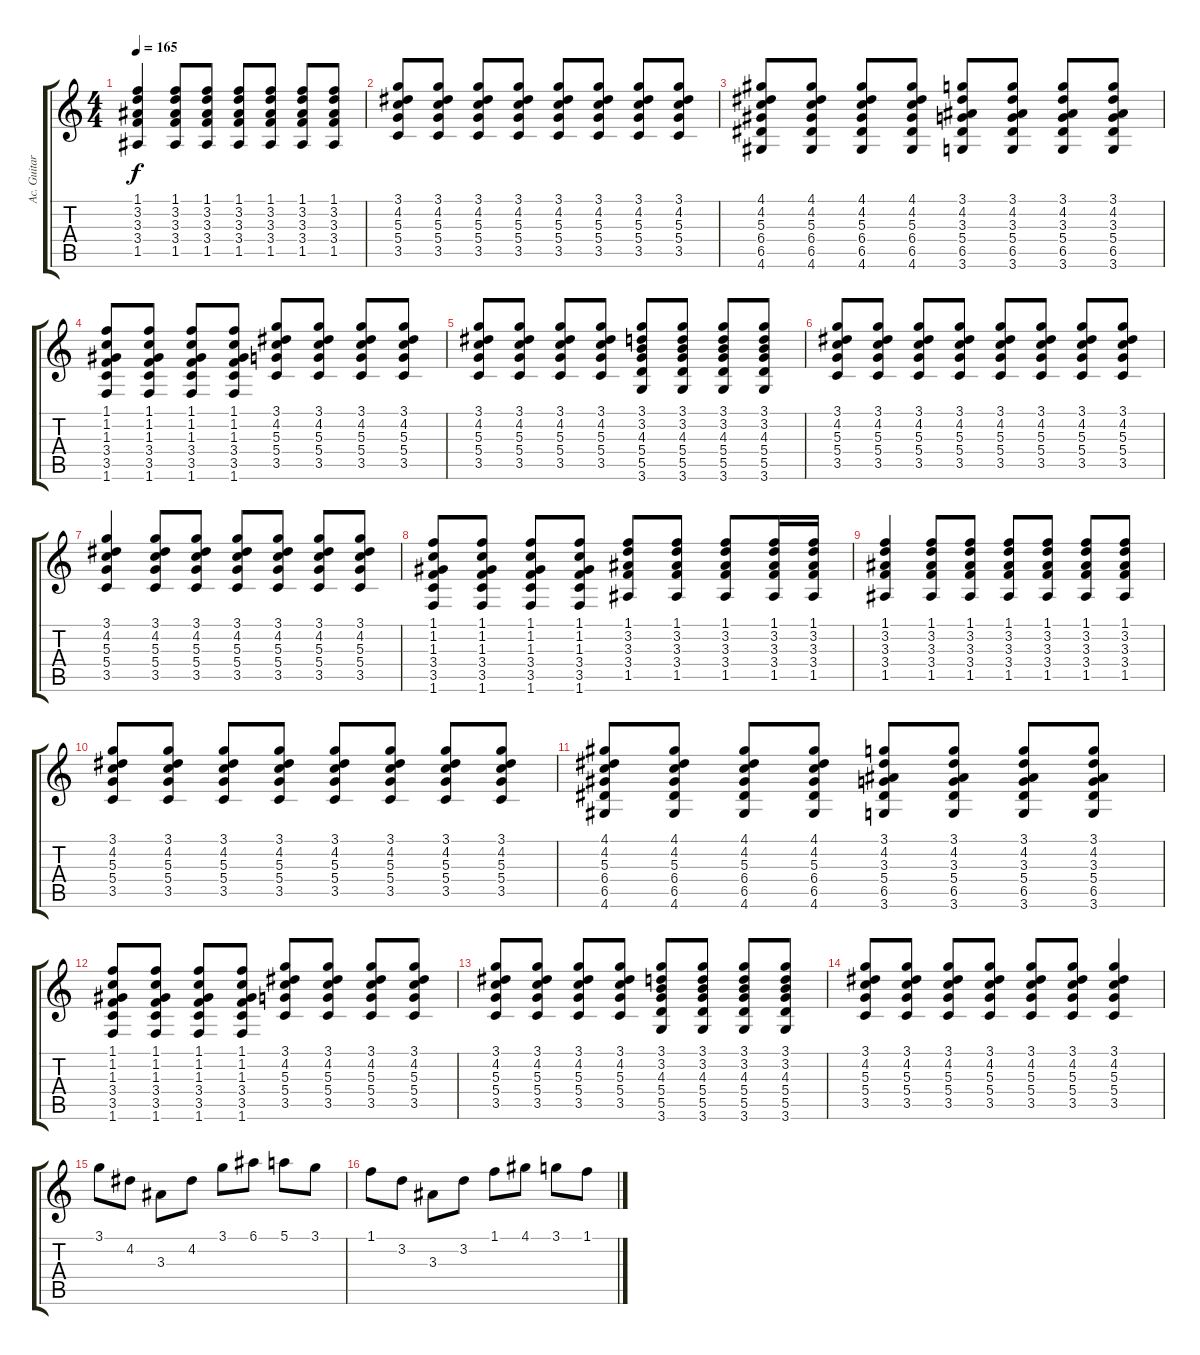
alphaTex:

\track ("Ac. Guitar 1" "Ac. Guitar") {instrument acousticguitarsteel}
\staff {score tabs}
\tuning (E4 B3 G3 D3 A2 E2) {hide}
\ts (4 4)
\tempo 165
\clef g2
\ks c
(1.1 3.2 3.3 3.4 1.5).4{dy f} (1.1 3.2 3.3 3.4 1.5).8 (1.1 3.2 3.3 3.4 1.5).8 (1.1 3.2 3.3 3.4 1.5).8 (1.1 3.2 3.3 3.4 1.5).8 (1.1 3.2 3.3 3.4 1.5).8 (1.1 3.2 3.3 3.4 1.5).8 |
(3.1 4.2 5.3 5.4 3.5).8 (3.1 4.2 5.3 5.4 3.5).8 (3.1 4.2 5.3 5.4 3.5).8 (3.1 4.2 5.3 5.4 3.5).8 (3.1 4.2 5.3 5.4 3.5).8 (3.1 4.2 5.3 5.4 3.5).8 (3.1 4.2 5.3 5.4 3.5).8 (3.1 4.2 5.3 5.4 3.5).8 |
(4.1 4.2 5.3 6.4 6.5 4.6).8 (4.1 4.2 5.3 6.4 6.5 4.6).8 (4.1 4.2 5.3 6.4 6.5 4.6).8 (4.1 4.2 5.3 6.4 6.5 4.6).8 (3.1 4.2 3.3 5.4 6.5 3.6).8 (3.1 4.2 3.3 5.4 6.5 3.6).8 (3.1 4.2 3.3 5.4 6.5 3.6).8 (3.1 4.2 3.3 5.4 6.5 3.6).8 |
(1.1 1.2 1.3 3.4 3.5 1.6).8 (1.1 1.2 1.3 3.4 3.5 1.6).8 (1.1 1.2 1.3 3.4 3.5 1.6).8 (1.1 1.2 1.3 3.4 3.5 1.6).8 (3.1 4.2 5.3 5.4 3.5).8 (3.1 4.2 5.3 5.4 3.5).8 (3.1 4.2 5.3 5.4 3.5).8 (3.1 4.2 5.3 5.4 3.5).8 |
(3.1 4.2 5.3 5.4 3.5).8 (3.1 4.2 5.3 5.4 3.5).8 (3.1 4.2 5.3 5.4 3.5).8 (3.1 4.2 5.3 5.4 3.5).8 (3.1 3.2 4.3 5.4 5.5 3.6).8 (3.1 3.2 4.3 5.4 5.5 3.6).8 (3.1 3.2 4.3 5.4 5.5 3.6).8 (3.1 3.2 4.3 5.4 5.5 3.6).8 |
(3.1 4.2 5.3 5.4 3.5).8 (3.1 4.2 5.3 5.4 3.5).8 (3.1 4.2 5.3 5.4 3.5).8 (3.1 4.2 5.3 5.4 3.5).8 (3.1 4.2 5.3 5.4 3.5).8 (3.1 4.2 5.3 5.4 3.5).8 (3.1 4.2 5.3 5.4 3.5).8 (3.1 4.2 5.3 5.4 3.5).8 |
(3.1 4.2 5.3 5.4 3.5).4 (3.1 4.2 5.3 5.4 3.5).8 (3.1 4.2 5.3 5.4 3.5).8 (3.1 4.2 5.3 5.4 3.5).8 (3.1 4.2 5.3 5.4 3.5).8 (3.1 4.2 5.3 5.4 3.5).8 (3.1 4.2 5.3 5.4 3.5).8 |
(1.1 1.2 1.3 3.4 3.5 1.6).8 (1.1 1.2 1.3 3.4 3.5 1.6).8 (1.1 1.2 1.3 3.4 3.5 1.6).8 (1.1 1.2 1.3 3.4 3.5 1.6).8 (1.1 3.2 3.3 3.4 1.5).8 (1.1 3.2 3.3 3.4 1.5).8 (1.1 3.2 3.3 3.4 1.5).8 (1.1 3.2 3.3 3.4 1.5).16 (1.1 3.2 3.3 3.4 1.5).16 |
(1.1 3.2 3.3 3.4 1.5).4 (1.1 3.2 3.3 3.4 1.5).8 (1.1 3.2 3.3 3.4 1.5).8 (1.1 3.2 3.3 3.4 1.5).8 (1.1 3.2 3.3 3.4 1.5).8 (1.1 3.2 3.3 3.4 1.5).8 (1.1 3.2 3.3 3.4 1.5).8 |
(3.1 4.2 5.3 5.4 3.5).8 (3.1 4.2 5.3 5.4 3.5).8 (3.1 4.2 5.3 5.4 3.5).8 (3.1 4.2 5.3 5.4 3.5).8 (3.1 4.2 5.3 5.4 3.5).8 (3.1 4.2 5.3 5.4 3.5).8 (3.1 4.2 5.3 5.4 3.5).8 (3.1 4.2 5.3 5.4 3.5).8 |
(4.1 4.2 5.3 6.4 6.5 4.6).8 (4.1 4.2 5.3 6.4 6.5 4.6).8 (4.1 4.2 5.3 6.4 6.5 4.6).8 (4.1 4.2 5.3 6.4 6.5 4.6).8 (3.1 4.2 3.3 5.4 6.5 3.6).8 (3.1 4.2 3.3 5.4 6.5 3.6).8 (3.1 4.2 3.3 5.4 6.5 3.6).8 (3.1 4.2 3.3 5.4 6.5 3.6).8 |
(1.1 1.2 1.3 3.4 3.5 1.6).8 (1.1 1.2 1.3 3.4 3.5 1.6).8 (1.1 1.2 1.3 3.4 3.5 1.6).8 (1.1 1.2 1.3 3.4 3.5 1.6).8 (3.1 4.2 5.3 5.4 3.5).8 (3.1 4.2 5.3 5.4 3.5).8 (3.1 4.2 5.3 5.4 3.5).8 (3.1 4.2 5.3 5.4 3.5).8 |
(3.1 4.2 5.3 5.4 3.5).8 (3.1 4.2 5.3 5.4 3.5).8 (3.1 4.2 5.3 5.4 3.5).8 (3.1 4.2 5.3 5.4 3.5).8 (3.1 3.2 4.3 5.4 5.5 3.6).8 (3.1 3.2 4.3 5.4 5.5 3.6).8 (3.1 3.2 4.3 5.4 5.5 3.6).8 (3.1 3.2 4.3 5.4 5.5 3.6).8 |
(3.1 4.2 5.3 5.4 3.5).8 (3.1 4.2 5.3 5.4 3.5).8 (3.1 4.2 5.3 5.4 3.5).8 (3.1 4.2 5.3 5.4 3.5).8 (3.1 4.2 5.3 5.4 3.5).8 (3.1 4.2 5.3 5.4 3.5).8 (3.1 4.2 5.3 5.4 3.5).4 |
3.1.8{volume 16} 4.2.8 3.3.8 4.2.8 3.1.8 6.1.8 5.1.8 3.1.8 |
1.1.8 3.2.8 3.3.8 3.2.8 1.1.8 4.1.8 3.1.8 1.1.8
